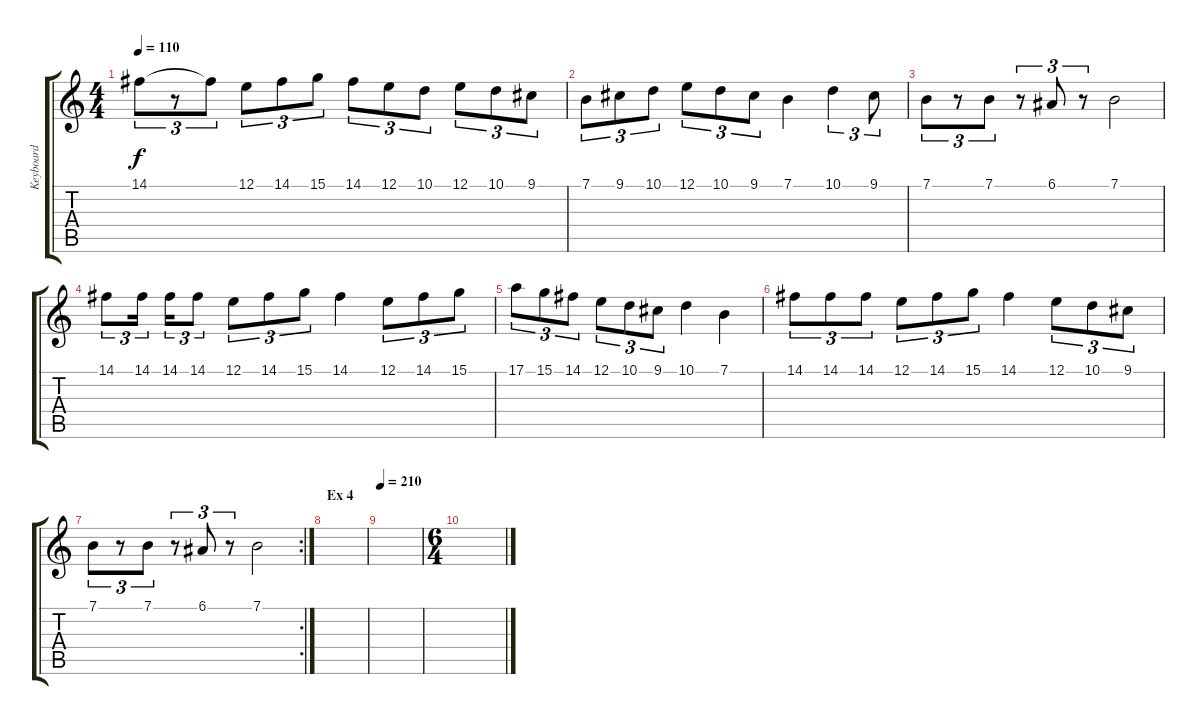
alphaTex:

\track ("Keyboard" "Keyboard") {instrument violin}
\staff {score tabs}
\tuning (E4 B3 G3 D3 A2 E2) {hide}
\ts (4 4)
\tempo 110
\clef g2
\ks c
14.1.8{tu (3 2) dy f} r.8{tu (3 2)} 14.1{t}.8{tu (3 2)} 12.1.8{tu (3 2)} 14.1.8{tu (3 2)} 15.1.8{tu (3 2)} 14.1.8{tu (3 2)} 12.1.8{tu (3 2)} 10.1.8{tu (3 2)} 12.1.8{tu (3 2)} 10.1.8{tu (3 2)} 9.1.8{tu (3 2)} |
7.1.8{tu (3 2)} 9.1.8{tu (3 2)} 10.1.8{tu (3 2)} 12.1.8{tu (3 2)} 10.1.8{tu (3 2)} 9.1.8{tu (3 2)} 7.1.4 10.1.4{tu (3 2)} 9.1.8{tu (3 2)} |
7.1.8{tu (3 2)} r.8{tu (3 2)} 7.1.8{tu (3 2)} r.8{tu (3 2)} 6.1.8{tu (3 2)} r.8{tu (3 2)} 7.1.2 |
14.1.8{tu (3 2)} 14.1.16{tu (3 2)} 14.1.16{tu (3 2)} 14.1.8{tu (3 2)} 12.1.8{tu (3 2)} 14.1.8{tu (3 2)} 15.1.8{tu (3 2)} 14.1.4 12.1.8{tu (3 2)} 14.1.8{tu (3 2)} 15.1.8{tu (3 2)} |
17.1.8{tu (3 2)} 15.1.8{tu (3 2)} 14.1.8{tu (3 2)} 12.1.8{tu (3 2)} 10.1.8{tu (3 2)} 9.1.8{tu (3 2)} 10.1.4 7.1.4 |
14.1.8{tu (3 2)} 14.1.8{tu (3 2)} 14.1.8{tu (3 2)} 12.1.8{tu (3 2)} 14.1.8{tu (3 2)} 15.1.8{tu (3 2)} 14.1.4 12.1.8{tu (3 2)} 10.1.8{tu (3 2)} 9.1.8{tu (3 2)} |
\rc 2
7.1.8{tu (3 2)} r.8{tu (3 2)} 7.1.8{tu (3 2)} r.8{tu (3 2)} 6.1.8{tu (3 2)} r.8{tu (3 2)} 7.1.2 |
\section ("" "Ex 4")
|
\tempo 210
|
\ts (6 4)
